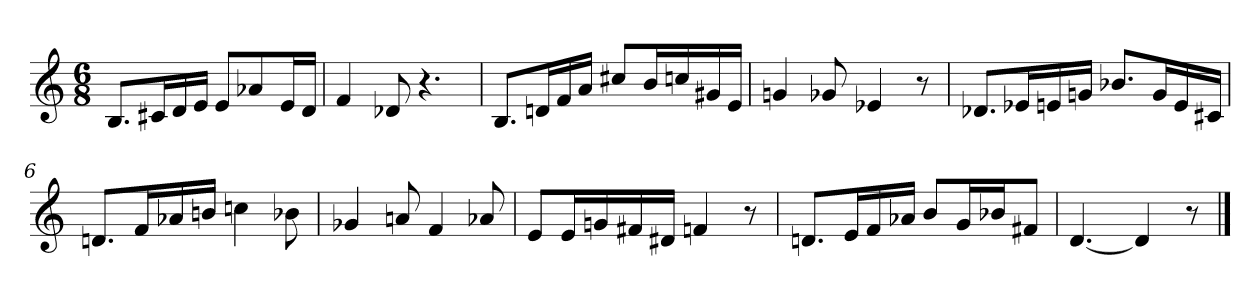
**kern
*part1
*staff1
*clefG2
*k[]
*C:
*M6/8
=1
8.B/L
16c#X/L
16d/
16e/JJ
8e/L
8a-X/
16e/L
16d/JJ
=2
4f/
8d-X/
4.r
=3
8.B/L
16dn/L
16f/
16a/JJ
8cc#X/L
16b/L
16ccn/
16g#X/
16e/JJ
=4
4gn/
8g-X/
4e-X/
8r
=5
8.d-X/L
16e-X/L
16en/
16gn/JJ
8.b-X/L
16g/L
16e/
16c#X/JJ
=6
8.dn/L
16f/L
16a-X/
16bn/JJ
4ccn\
8b-X\
=7
4g-X/
8an/
4f/
8a-X/
=8
8e/L
16e/L
16gn/
16f#X/
16d#X/JJ
4fn/
8r
=9
8.dn/L
16e/L
16f/
16a-X/JJ
8b/L
16g/L
16b-X/J
8f#X/J
=10
[4.d/
4d/]
8r
==
*-
